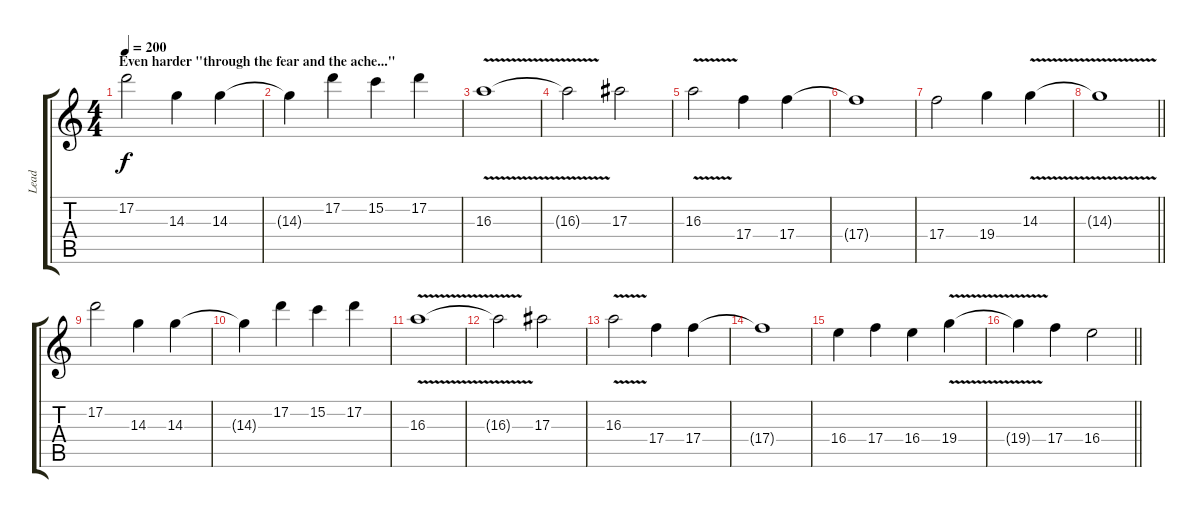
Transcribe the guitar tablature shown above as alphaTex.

\track ("Lead" "Lead") {instrument distortionguitar}
\staff {score tabs}
\tuning (D4 A3 F3 C3 G2 D2) {hide}
\ts (4 4)
\section ("" "Even harder \"through the fear and the ache...\"")
\tempo 200
\clef g2
\ks c
17.2.2{dy f} 14.3.4 14.3.4 |
14.3{t}.4 17.2.4 15.2.4 17.2.4 |
16.3{v}.1 |
16.3{t}.2 17.3.2 |
16.3{v}.2 17.4.4 17.4.4 |
17.4{t}.1 |
17.4.2 19.4.4 14.3{v}.4 |
\barLineRight lightlight
14.3{t}.1 |
17.2.2 14.3.4 14.3.4 |
14.3{t}.4 17.2.4 15.2.4 17.2.4 |
16.3{v}.1 |
16.3{t}.2 17.3.2 |
16.3{v}.2 17.4.4 17.4.4 |
17.4{t}.1 |
16.4.4 17.4.4 16.4.4 19.4{v}.4 |
\barLineRight lightlight
19.4{t}.4 17.4.4 16.4.2
